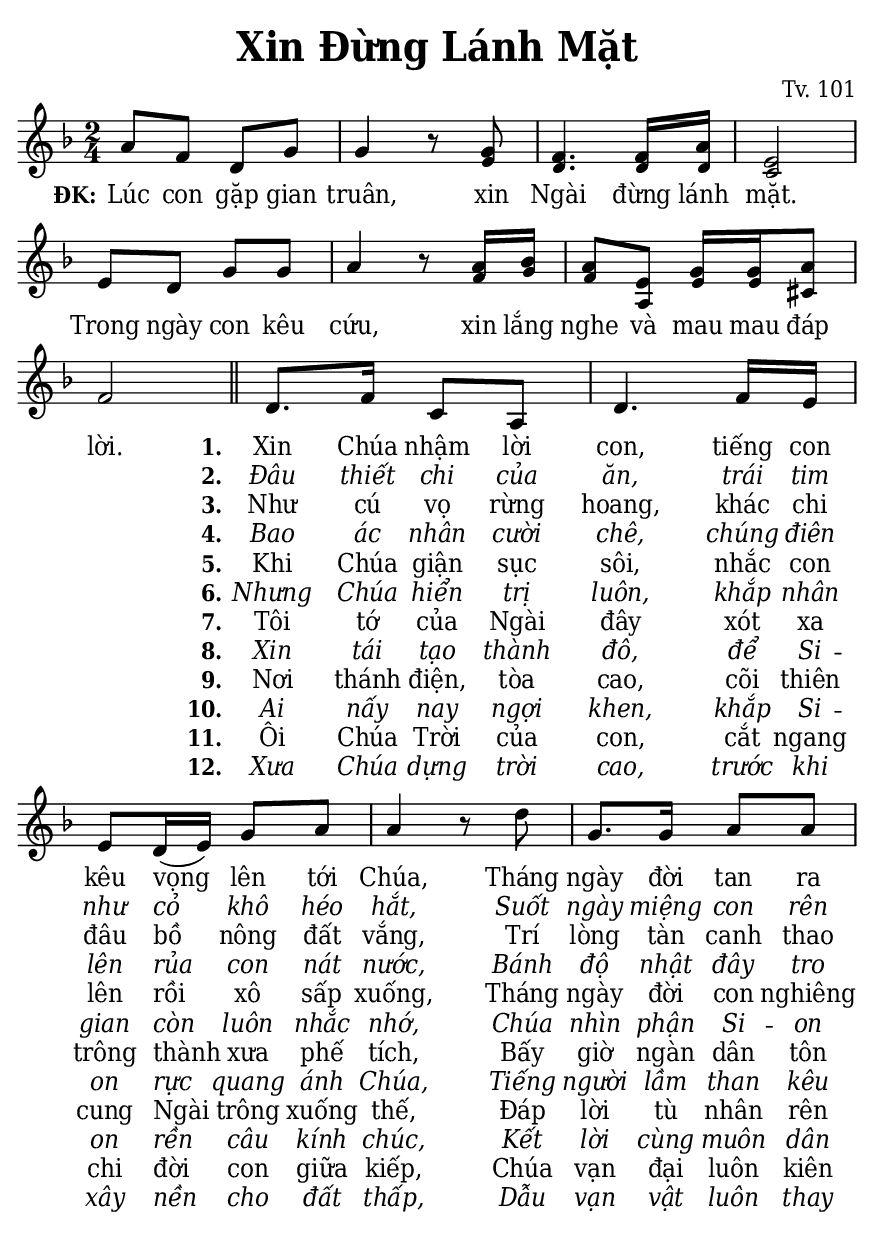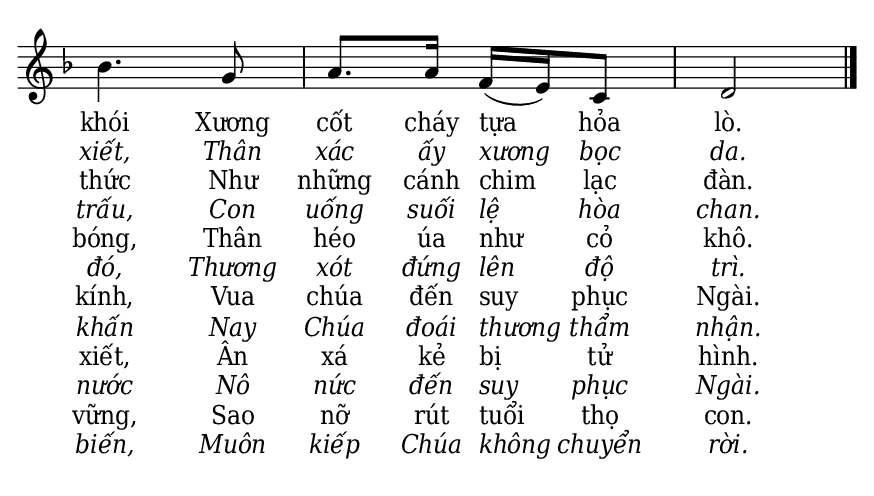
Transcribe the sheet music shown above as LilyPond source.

% Cài đặt chung\
\version "2.22.1"
\include "english.ly"

\header {
  title = \markup { \fontsize #1 "Xin Đừng Lánh Mặt" }
  composer = "Tv. 101"
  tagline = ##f
}

% Nhạc phiên khúc
nhacPhienKhucSop = \relative c'' {
  \autoPageBreaksOff
  a8 f d g |
  g4 r8 g |
  f4. f16 a |
  e2 |
  e8 d g g |
  a4 r8 a16 bf |
  a8 e g16 g a8 |
  f2 \bar "||"
  
  d8. f16 c8 a |
  d4. f16 e |
  e8 d16 (e) g8 a |
  a4 r8 d |
  g,8. g16 a8 a |
  
  \pageBreak
  
  bf4. g8 |
  a8. a16 f (e) c8 |
  d2 \bar "|."
}

nhacPhienKhucAlto = \relative c'' {
  a8 f d g |
  g4 r8 e |
  d4. d16 d |
  c2 |
  e8 d g g |
  a4 r8 f16 g |
  f8 a, e'16 e cs8 |
  f2
}

% Lời phiên khúc
loiPhienKhucSop = \lyrics {
  \set stanza = "ĐK:"
  Lúc con gặp gian truân,
  xin Ngài đừng lánh mặt.
  Trong ngày con kêu cứu,
  xin lắng nghe và mau mau đáp lời.
  <<
    {
      \set stanza = "1."
      Xin Chúa nhậm lời con,
      tiếng con kêu vọng lên tới Chúa,
      Tháng ngày đời tan ra khói
      Xương cốt cháy tựa hỏa lò.
    }
    \new Lyrics {
	    \set associatedVoice = "beSop"
	    \set stanza = "2."
      \override Lyrics.LyricText.font-shape = #'italic
	    Đâu thiết chi của ăn,
	    trái tim như cỏ khô héo hắt,
	    Suốt ngày miệng con rên xiết,
	    Thân xác ấy xương bọc da.
    }
    \new Lyrics {
	    \set associatedVoice = "beSop"
	    \set stanza = "3."
	    Như cú vọ rừng hoang,
	    khác chi đâu bồ nông đất vắng,
	    Trí lòng tàn canh thao thức
	    Như những cánh chim lạc đàn.
    }
    \new Lyrics {
	    \set associatedVoice = "beSop"
	    \set stanza = "4."
      \override Lyrics.LyricText.font-shape = #'italic
	    Bao ác nhân cười chê,
	    chúng điên lên rủa con nát nước,
	    Bánh độ nhật đây tro trấu,
	    Con uống suối lệ hòa chan.
    }
    \new Lyrics {
	    \set associatedVoice = "beSop"
	    \set stanza = "5."
	    Khi Chúa giận sục sôi,
	    nhắc con lên rồi xô sấp xuống,
	    Tháng ngày đời con nghiêng bóng,
	    Thân héo úa như cỏ khô.
    }
    \new Lyrics {
	    \set associatedVoice = "beSop"
	    \set stanza = "6."
      \override Lyrics.LyricText.font-shape = #'italic
	    Nhưng Chúa hiển trị luôn,
	    khắp nhân gian còn luôn nhắc nhớ,
	    Chúa nhìn phận Si -- on đó,
	    Thương xót đứng lên độ trì.
    }
    \new Lyrics {
	    \set associatedVoice = "beSop"
	    \set stanza = "7."
	    Tôi tớ của Ngài đây
	    xót xa trông thành xưa phế tích,
	    Bấy giờ ngàn dân tôn kính,
	    Vua chúa đến suy phục Ngài.
    }
    \new Lyrics {
	    \set associatedVoice = "beSop"
	    \set stanza = "8."
      \override Lyrics.LyricText.font-shape = #'italic
	    Xin tái tạo thành đô,
	    để Si -- on rực quang ánh Chúa,
	    Tiếng người lầm than kêu khấn
	    Nay Chúa đoái thương thẩm nhận.
    }
    \new Lyrics {
	    \set associatedVoice = "beSop"
	    \set stanza = "9."
	    Nơi thánh điện, tòa cao,
	    cõi thiên cung Ngài trông xuống thế,
	    Đáp lời tù nhân rên xiết,
	    Ân xá kẻ bị tử hình.
    }
    \new Lyrics {
	    \set associatedVoice = "beSop"
	    \set stanza = "10."
      \override Lyrics.LyricText.font-shape = #'italic
	    Ai nấy nay ngợi khen,
	    khắp Si -- on rền câu kính chúc,
	    Kết lời cùng muôn dân nước
	    Nô nức đến suy phục Ngài.
    }
    \new Lyrics {
	    \set associatedVoice = "beSop"
	    \set stanza = "11."
	    Ôi Chúa Trời của con,
	    cắt ngang chi đời con giữa kiếp,
	    Chúa vạn đại luôn kiên vững,
	    Sao nỡ rút tuổi thọ con.
    }
    \new Lyrics {
	    \set associatedVoice = "beSop"
	    \set stanza = "12."
      \override Lyrics.LyricText.font-shape = #'italic
	    Xưa Chúa dựng trời cao,
	    trước khi xây nền cho đất thấp,
	    Dẫu vạn vật luôn thay biến,
	    Muôn kiếp Chúa không chuyển rời.
    }
  >>
}

% Dàn trang
\paper {
  #(set-paper-size "a5")
  top-margin = 3\mm
  bottom-margin = 3\mm
  left-margin = 3\mm
  right-margin = 3\mm
  indent = #0
  #(define fonts
	 (make-pango-font-tree "Deja Vu Serif Condensed"
	 		       "Deja Vu Serif Condensed"
			       "Deja Vu Serif Condensed"
			       (/ 20 20)))
  print-page-number = ##f
}

TongNhip = {
  \key f \major \time 2/4
  \set Timing.beamExceptions = #'()
  \set Timing.baseMoment = #(ly:make-moment 1/4)
}

% Đổi kích thước nốt cho bè phụ
notBePhu =
#(define-music-function (font-size music) (number? ly:music?)
   (for-some-music
     (lambda (m)
       (if (music-is-of-type? m 'rhythmic-event)
           (begin
             (set! (ly:music-property m 'tweaks)
                   (cons `(font-size . ,font-size)
                         (ly:music-property m 'tweaks)))
             #t)
           #f))
     music)
   music)

\score {
  \new ChoirStaff <<
    \new Staff \with {
        \consists "Merge_rests_engraver"
        printPartCombineTexts = ##f
      }
      <<
      \new Voice \TongNhip \partCombine 
        \nhacPhienKhucSop
        \notBePhu -1 { \nhacPhienKhucAlto }
      \new NullVoice = beSop \nhacPhienKhucSop
      \new Lyrics \lyricsto beSop \loiPhienKhucSop
      >>
  >>
  \layout {
    \override Lyrics.LyricSpace.minimum-distance = #0.6
    \override Score.BarNumber.break-visibility = ##(#f #f #f)
    \override Score.SpacingSpanner.uniform-stretching = ##t
  } 
}
